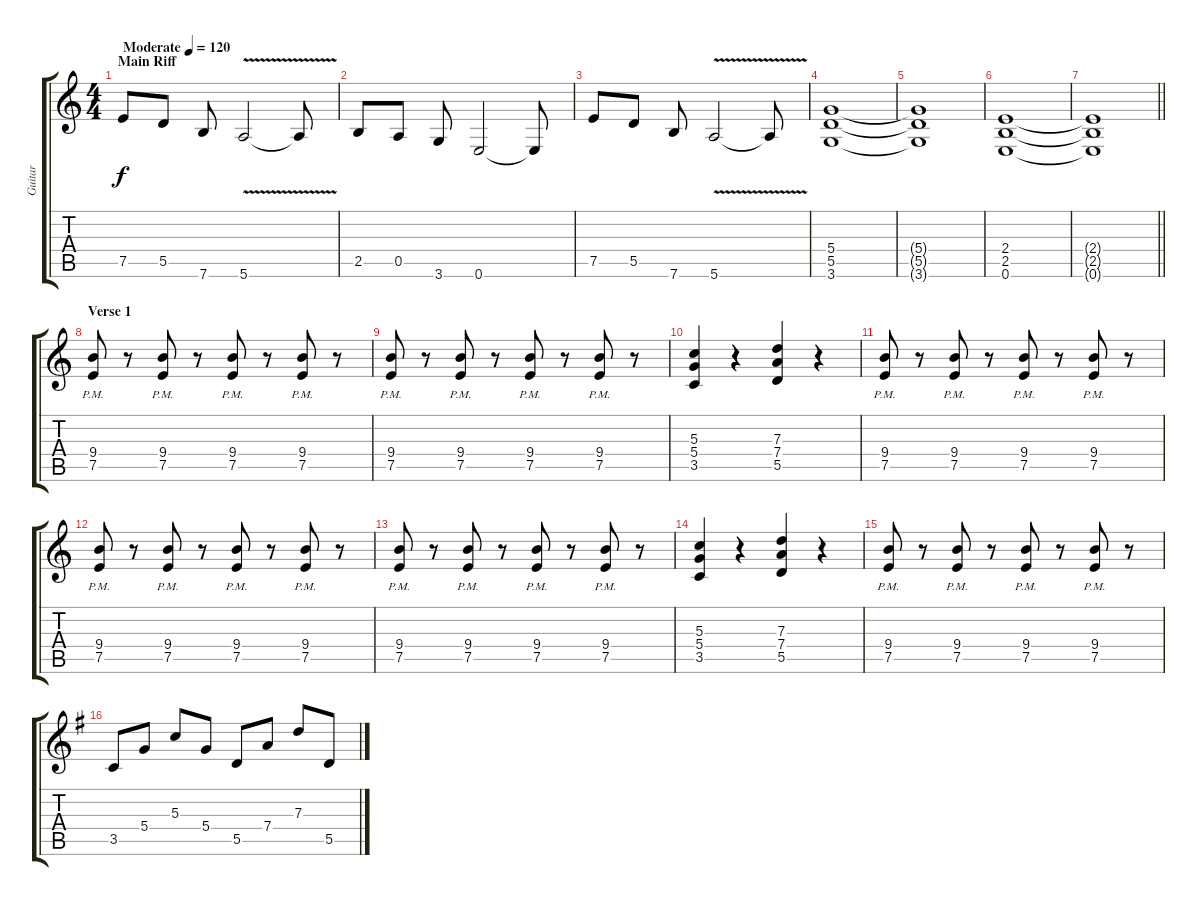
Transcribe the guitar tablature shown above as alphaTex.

\track ("Guitar" "Guitar") {instrument overdrivenguitar}
\staff {score tabs}
\tuning (E4 B3 G3 D3 A2 E2) {hide}
\ts (4 4)
\section ("" "Main Riff")
\tempo (120 "Moderate")
\clef g2
\ks c
7.5.8{dy f instrument overdrivenguitar} 5.5.8 7.6.8 5.6{v}.2 5.6{t}.8 |
2.5.8 0.5.8 3.6.8 0.6.2 0.6{t}.8 |
7.5.8 5.5.8 7.6.8 5.6{v}.2 5.6{t}.8 |
(5.4 5.5 3.6).1 |
(5.4{t} 5.5{t} 3.6{t}).1 |
(2.4 2.5 0.6).1 |
\barLineRight lightlight
(2.4{t} 2.5{t} 0.6{t}).1 |
\section ("" "Verse 1")
(9.4{pm} 7.5{pm}).8 r.8 (9.4{pm} 7.5{pm}).8 r.8 (9.4{pm} 7.5{pm}).8 r.8 (9.4{pm} 7.5{pm}).8 r.8 |
(9.4{pm} 7.5{pm}).8 r.8 (9.4{pm} 7.5{pm}).8 r.8 (9.4{pm} 7.5{pm}).8 r.8 (9.4{pm} 7.5{pm}).8 r.8 |
(5.3 5.4 3.5).4 r.4 (7.3 7.4 5.5).4 r.4 |
(9.4{pm} 7.5{pm}).8 r.8 (9.4{pm} 7.5{pm}).8 r.8 (9.4{pm} 7.5{pm}).8 r.8 (9.4{pm} 7.5{pm}).8 r.8 |
(9.4{pm} 7.5{pm}).8 r.8 (9.4{pm} 7.5{pm}).8 r.8 (9.4{pm} 7.5{pm}).8 r.8 (9.4{pm} 7.5{pm}).8 r.8 |
(9.4{pm} 7.5{pm}).8 r.8 (9.4{pm} 7.5{pm}).8 r.8 (9.4{pm} 7.5{pm}).8 r.8 (9.4{pm} 7.5{pm}).8 r.8 |
(5.3 5.4 3.5).4 r.4 (7.3 7.4 5.5).4 r.4 |
(9.4{pm} 7.5{pm}).8 r.8 (9.4{pm} 7.5{pm}).8 r.8 (9.4{pm} 7.5{pm}).8 r.8 (9.4{pm} 7.5{pm}).8 r.8 |
\ks g
3.5.8 5.4.8 5.3.8 5.4.8 5.5.8 7.4.8 7.3.8 5.5.8
